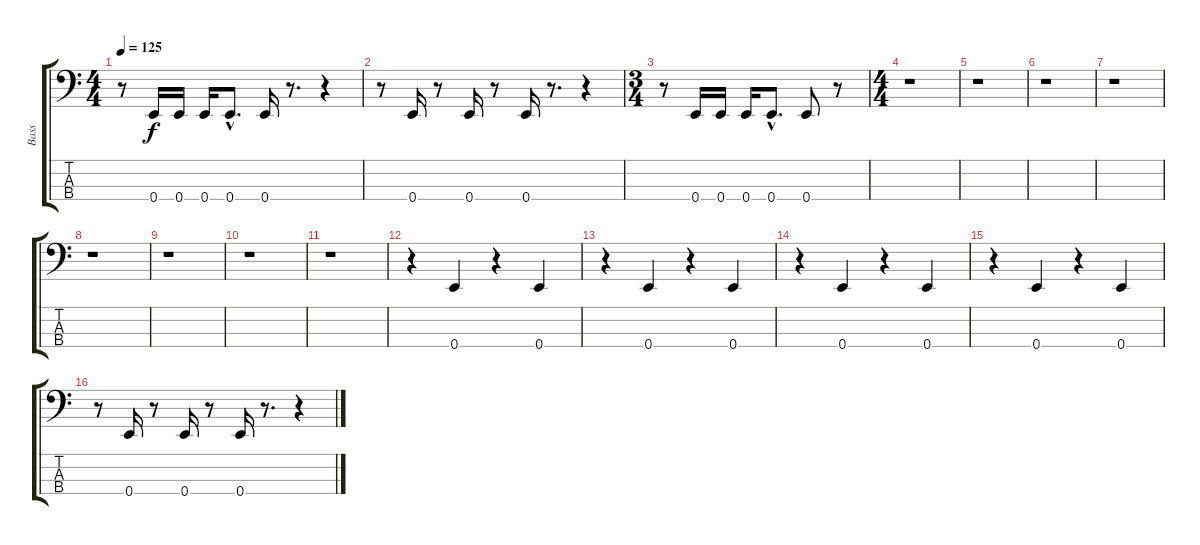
\track ("Bass" "Bass") {instrument electricbasspick}
\staff {score tabs}
\tuning (G2 D2 A1 E1) {hide}
\ts (4 4)
\tempo 125
\clef f4
\ks c
r.8{dy f} 0.4.16 0.4.16 0.4.16 0.4{hac}.8{d} 0.4.16 r.8{d} r.4 |
r.8 0.4.16 r.8 0.4.16 r.8 0.4.16 r.8{d} r.4 |
\ts (3 4)
r.8 0.4.16 0.4.16 0.4.16 0.4{hac}.8{d} 0.4.8 r.8 |
\ts (4 4)
r.1 |
r.1 |
r.1 |
r.1 |
r.1 |
r.1 |
r.1 |
r.1 |
r.4 0.4.4 r.4 0.4.4 |
r.4 0.4.4 r.4 0.4.4 |
r.4 0.4.4 r.4 0.4.4 |
r.4 0.4.4 r.4 0.4.4 |
r.8 0.4.16 r.8 0.4.16 r.8 0.4.16 r.8{d} r.4
